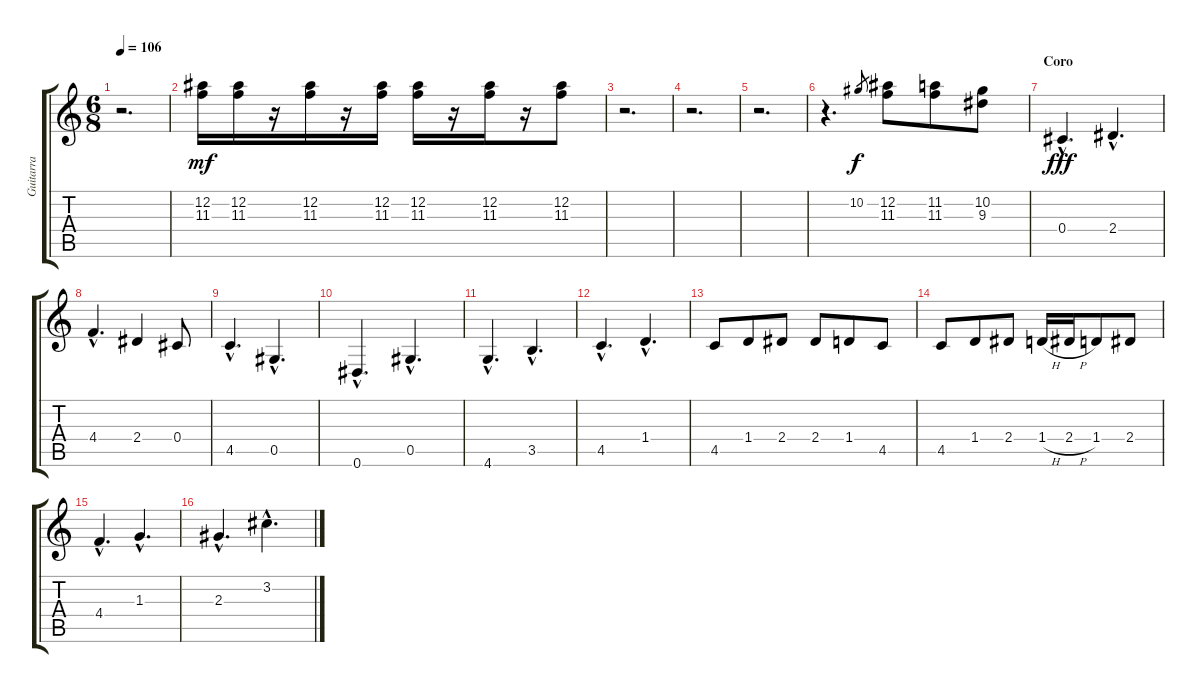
\track ("Guitarra" "Guitarra") {instrument acousticguitarnylon}
\staff {score tabs}
\tuning (Eb4 Bb3 Gb3 Db3 Ab2 Eb2) {hide}
\ts (6 8)
\tempo 106
\clef g2
\ks c
r.2{d dy mf} |
(12.2 11.3).16 (12.2 11.3).16 r.16 (12.2 11.3).16 r.16 (12.2 11.3).16 (12.2 11.3).16 r.16 (12.2 11.3).16 r.16 (12.2 11.3).8 |
r.2{d} |
r.2{d} |
r.2{d} |
r.4{d} 10.2.8{gr dy f} (12.2 11.3).8 (11.2 11.3).8 (10.2 9.3).8 |
\section ("" "Coro")
0.4{hac}.4{d dy fff volume 16 instrument electricguitarjazz} 2.4{hac}.4{d} |
4.4{hac}.4{d} 2.4.4 0.4.8 |
4.5{hac}.4{d} 0.5{hac}.4{d} |
0.6{hac}.4{d} 0.5{hac}.4{d} |
4.6{hac}.4{d} 3.5{hac}.4{d} |
4.5{hac}.4{d} 1.4{hac}.4{d} |
4.5.8 1.4.8 2.4.8 2.4.8 1.4.8 4.5.8 |
4.5.8 1.4.8 2.4.8 1.4{h}.16 2.4{h}.16 1.4.8 2.4.8 |
4.4{hac}.4{d} 1.3{hac}.4{d} |
2.3{hac}.4{d} 3.2{hac}.4{d}
